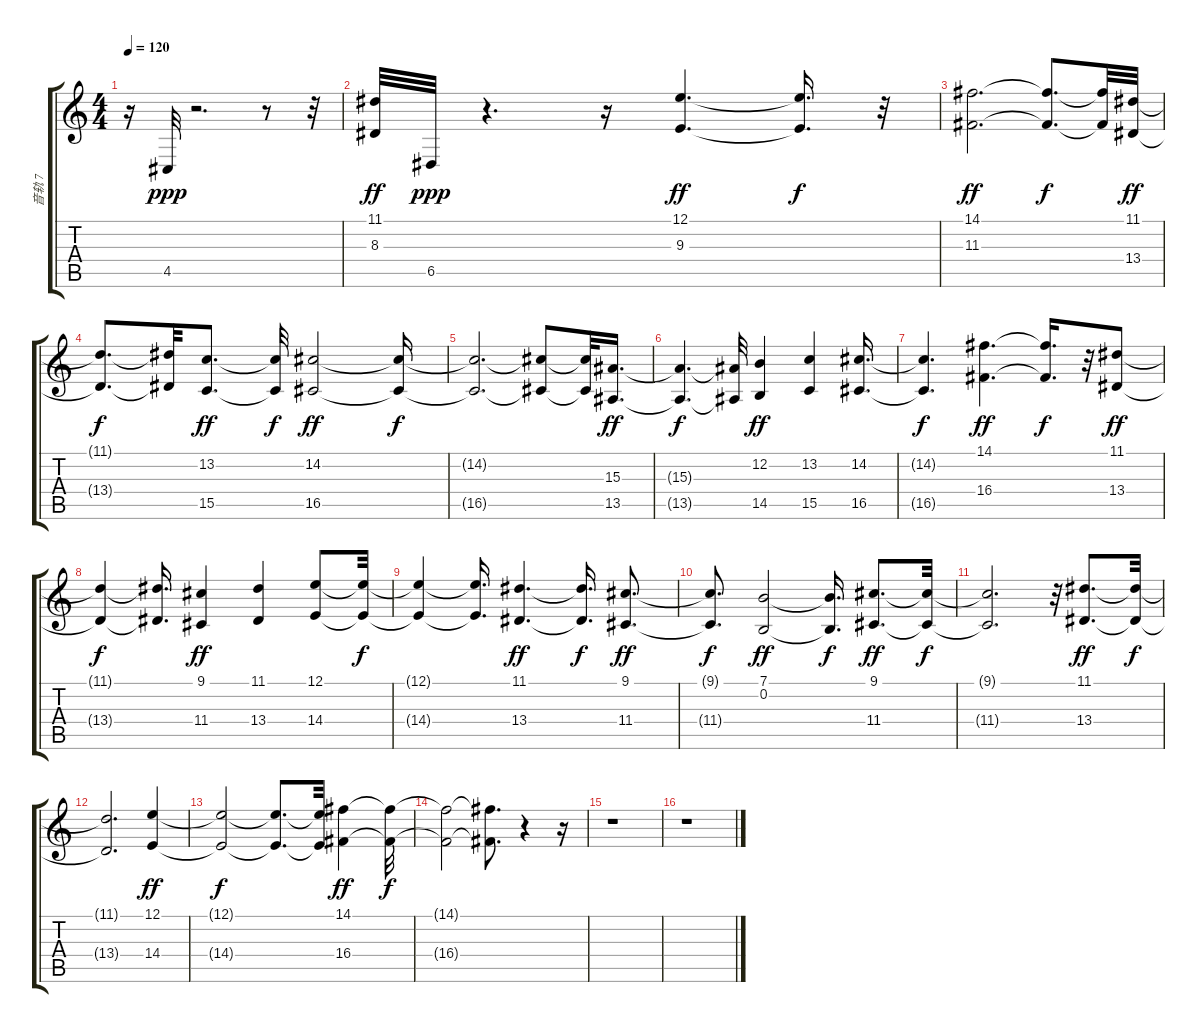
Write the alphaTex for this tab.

\track ("音轨 7" "音轨 7") {instrument stringensemble1}
\staff {score tabs}
\tuning (E4 B3 G3 D3 A2 E2) {hide}
\ts (4 4)
\tempo 120
\clef g2
\ks c
r.16{dy ppp} 4.5.32 r.2{d} r.8 r.32 |
(11.1 8.3).32{dy ff} 6.5.32{dy ppp} r.4{d} r.16 (12.1 9.3).4{d dy ff} (12.1{t} 9.3{t}).16{d dy f} r.32 |
(14.1 11.3).2{d dy ff} (14.1{t} 11.3{t}).8{d dy f} (14.1{t} 11.3{t}).32 (11.1 13.4).32{dy ff} |
(11.1{t} 13.4{t}).8{d dy f} (11.1{t} 13.4{t}).32 (13.2 15.5).8{d dy ff} (13.2{t} 15.5{t}).32{dy f} (14.2 16.5).2{dy ff} (14.2{t} 16.5{t}).16{dy f} |
(14.2{t} 16.5{t}).2{d} (14.2{t} 16.5{t}).8 (14.2{t} 16.5{t}).32 (15.3 13.5).16{d dy ff} |
(15.3{t} 13.5{t}).4{d dy f} (15.3{t} 13.5{t}).32 (12.2 14.5).4{dy ff} (13.2 15.5).4 (14.2 16.5).16{d} |
(14.2{t} 16.5{t}).4{d dy f} (14.1 16.4).4{d dy ff} (14.1{t} 16.4{t}).16{d dy f} r.32 (11.1 13.4).8{dy ff} |
(11.1{t} 13.4{t}).4{dy f} (11.1{t} 13.4{t}).16{d} (9.1 11.4).4{dy ff} (11.1 13.4).4 (12.1 14.4).8 (12.1{t} 14.4{t}).32{dy f} |
(12.1{t} 14.4{t}).4 (12.1{t} 14.4{t}).16{d} (11.1 13.4).4{d dy ff} (11.1{t} 13.4{t}).16{d dy f} (9.1 11.4).8{d dy ff} |
(9.1{t} 11.4{t}).8{d dy f} (7.1 0.2).2{dy ff} (7.1{t} 0.2{t}).16{d dy f} (9.1 11.4).8{d dy ff} (9.1{t} 11.4{t}).32{dy f} |
(9.1{t} 11.4{t}).2{d} r.32 (11.1 13.4).8{d dy ff} (11.1{t} 13.4{t}).32{dy f} |
(11.1{t} 13.4{t}).2{d} (12.1 14.4).4{dy ff} |
(12.1{t} 14.4{t}).2{dy f} (12.1{t} 14.4{t}).8{d} (12.1{t} 14.4{t}).32 (14.1 16.4).4{dy ff} (14.1{t} 16.4{t}).32{dy f} |
(14.1{t} 16.4{t}).2 (14.1{t} 16.4{t}).8{d} r.4 r.16 |
r.1 |
r.1
